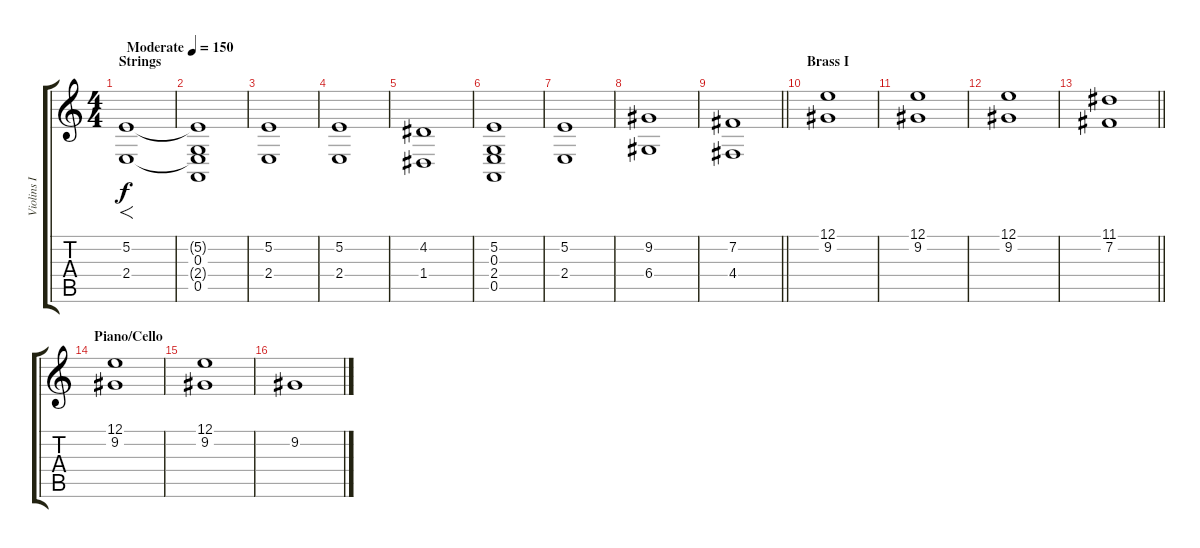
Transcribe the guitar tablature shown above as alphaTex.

\track ("Violins I" "Violins I") {instrument stringensemble1}
\staff {score tabs}
\tuning (E4 B3 G3 D3 A2 E2) {hide}
\ts (4 4)
\section ("" "Strings")
\tempo (150 "Moderate")
\clef g2
\ks c
(5.2 2.4).1{f dy f instrument stringensemble1} |
(5.2{t} 0.3 2.4{t} 0.5).1 |
(5.2 2.4).1 |
(5.2 2.4).1 |
(4.2 1.4).1 |
(5.2 0.3 2.4 0.5).1 |
(5.2 2.4).1 |
(9.2 6.4).1 |
\barLineRight lightlight
(7.2 4.4).1 |
\section ("" "Brass I")
(12.1 9.2).1 |
(12.1 9.2).1 |
(12.1 9.2).1 |
\barLineRight lightlight
(11.1 7.2).1 |
\section ("" "Piano/Cello")
(12.1 9.2).1 |
(12.1 9.2).1 |
9.2.1
